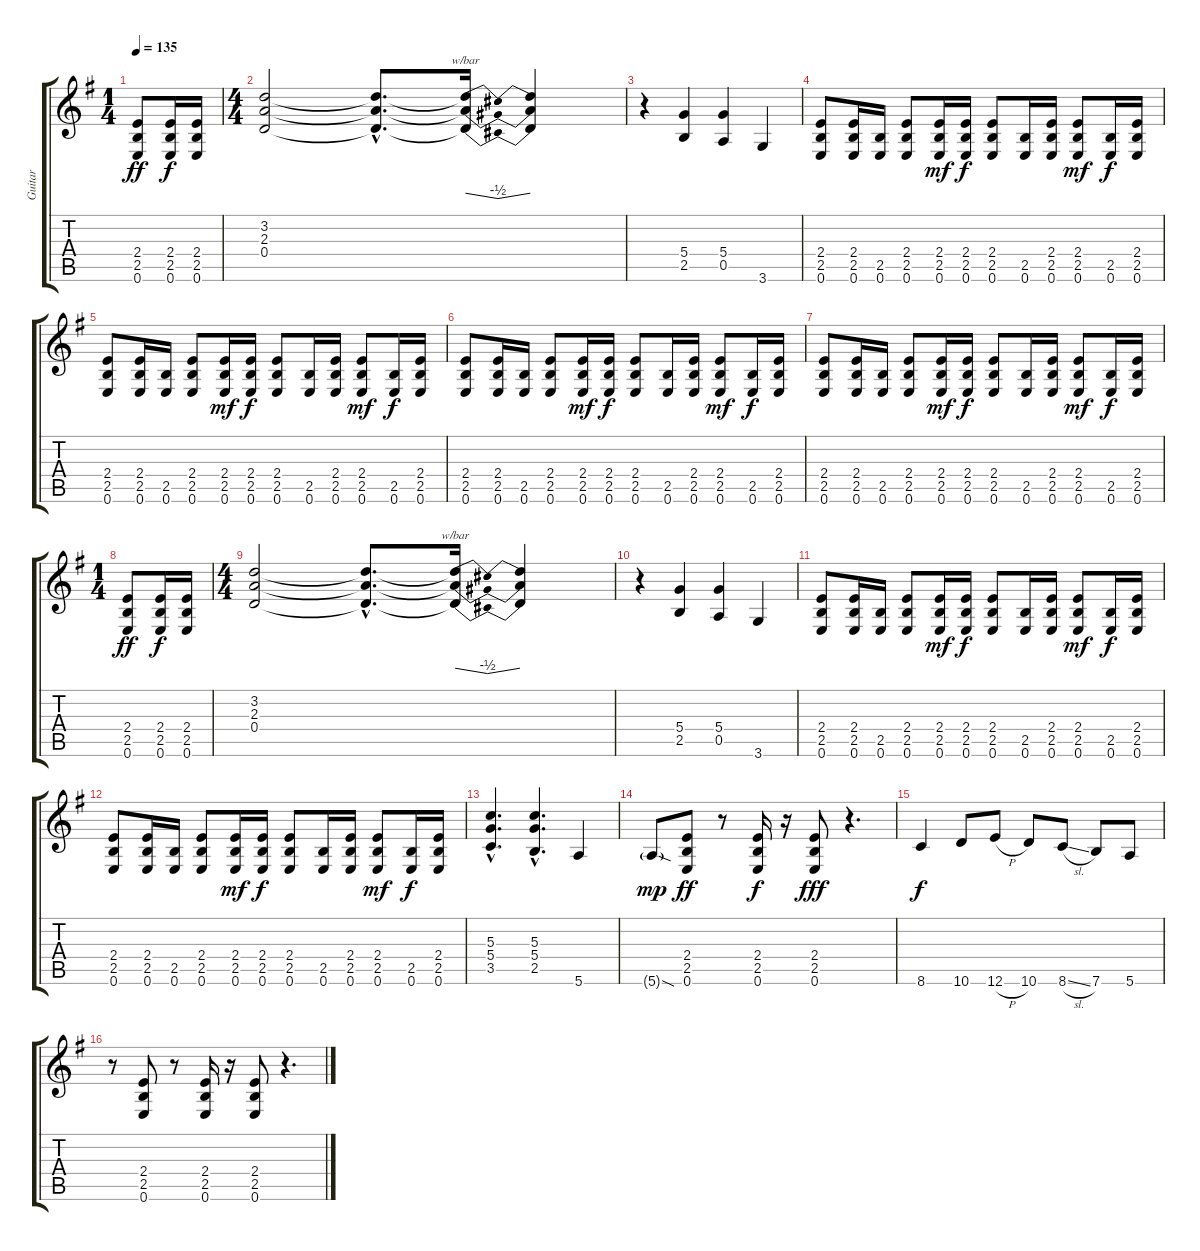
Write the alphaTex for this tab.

\track ("Guitar" "Guitar") {instrument distortionguitar}
\staff {score tabs}
\tuning (E4 B3 G3 D3 A2 E2) {hide}
\ts (1 4)
\tempo 135
\clef g2
\ks g
(2.4 2.5 0.6).8{dy ff} (2.4 2.5 0.6).16{dy f} (2.4 2.5 0.6).16 |
\ts (4 4)
(3.2 2.3 0.4).2{instrument distortionguitar} (3.2{hac t} 2.3{hac t} 0.4{hac t}).8{d} (3.2{t} 2.3{t} 0.4{t}).16{tbe (dip default 0 0 30 -2 60 0)} (3.2{t} 2.3{t} 0.4{t}).4 |
r.4 (5.4 2.5).4 (5.4 0.5).4 3.6.4 |
(2.4 2.5 0.6).8{instrument electricguitarmuted} (2.4 2.5 0.6).16 (2.5 0.6).16 (2.4 2.5 0.6).8 (2.4 2.5 0.6).16{dy mf} (2.4 2.5 0.6).16{dy f} (2.4 2.5 0.6).8 (2.5 0.6).16 (2.4 2.5 0.6).16 (2.4 2.5 0.6).8{dy mf} (2.5 0.6).16{dy f} (2.4 2.5 0.6).16 |
(2.4 2.5 0.6).8 (2.4 2.5 0.6).16 (2.5 0.6).16 (2.4 2.5 0.6).8 (2.4 2.5 0.6).16{dy mf} (2.4 2.5 0.6).16{dy f} (2.4 2.5 0.6).8 (2.5 0.6).16 (2.4 2.5 0.6).16 (2.4 2.5 0.6).8{dy mf} (2.5 0.6).16{dy f} (2.4 2.5 0.6).16 |
(2.4 2.5 0.6).8 (2.4 2.5 0.6).16 (2.5 0.6).16 (2.4 2.5 0.6).8 (2.4 2.5 0.6).16{dy mf} (2.4 2.5 0.6).16{dy f} (2.4 2.5 0.6).8 (2.5 0.6).16 (2.4 2.5 0.6).16 (2.4 2.5 0.6).8{dy mf} (2.5 0.6).16{dy f} (2.4 2.5 0.6).16 |
(2.4 2.5 0.6).8 (2.4 2.5 0.6).16 (2.5 0.6).16 (2.4 2.5 0.6).8 (2.4 2.5 0.6).16{dy mf} (2.4 2.5 0.6).16{dy f} (2.4 2.5 0.6).8 (2.5 0.6).16 (2.4 2.5 0.6).16 (2.4 2.5 0.6).8{dy mf} (2.5 0.6).16{dy f} (2.4 2.5 0.6).16 |
\ts (1 4)
(2.4 2.5 0.6).8{dy ff} (2.4 2.5 0.6).16{dy f} (2.4 2.5 0.6).16 |
\ts (4 4)
(3.2 2.3 0.4).2{instrument distortionguitar} (3.2{hac t} 2.3{hac t} 0.4{hac t}).8{d} (3.2{t} 2.3{t} 0.4{t}).16{tbe (dip default 0 0 30 -2 60 0)} (3.2{t} 2.3{t} 0.4{t}).4 |
r.4 (5.4 2.5).4 (5.4 0.5).4 3.6.4 |
(2.4 2.5 0.6).8{instrument electricguitarmuted} (2.4 2.5 0.6).16 (2.5 0.6).16 (2.4 2.5 0.6).8 (2.4 2.5 0.6).16{dy mf} (2.4 2.5 0.6).16{dy f} (2.4 2.5 0.6).8 (2.5 0.6).16 (2.4 2.5 0.6).16 (2.4 2.5 0.6).8{dy mf} (2.5 0.6).16{dy f} (2.4 2.5 0.6).16 |
(2.4 2.5 0.6).8{instrument electricguitarmuted} (2.4 2.5 0.6).16 (2.5 0.6).16 (2.4 2.5 0.6).8 (2.4 2.5 0.6).16{dy mf} (2.4 2.5 0.6).16{dy f} (2.4 2.5 0.6).8 (2.5 0.6).16 (2.4 2.5 0.6).16 (2.4 2.5 0.6).8{dy mf} (2.5 0.6).16{dy f} (2.4 2.5 0.6).16 |
(5.3{hac} 5.4{hac} 3.5{hac}).4{d instrument distortionguitar} (5.3{hac} 5.4{hac} 2.5{hac}).4{d} 5.6.4 |
5.6{sod g}.8{dy mp} (2.4 2.5 0.6).8{dy ff} r.8 (2.4 2.5 0.6).16{dy f} r.16 (2.4 2.5 0.6).8{dy fff} r.4{d} |
8.6.4{dy f} 10.6.8 12.6{h}.8 10.6.8 8.6{sl}.8 7.6.8 5.6.8 |
r.8 (2.4 2.5 0.6).8 r.8 (2.4 2.5 0.6).16 r.16 (2.4 2.5 0.6).8 r.4{d}
